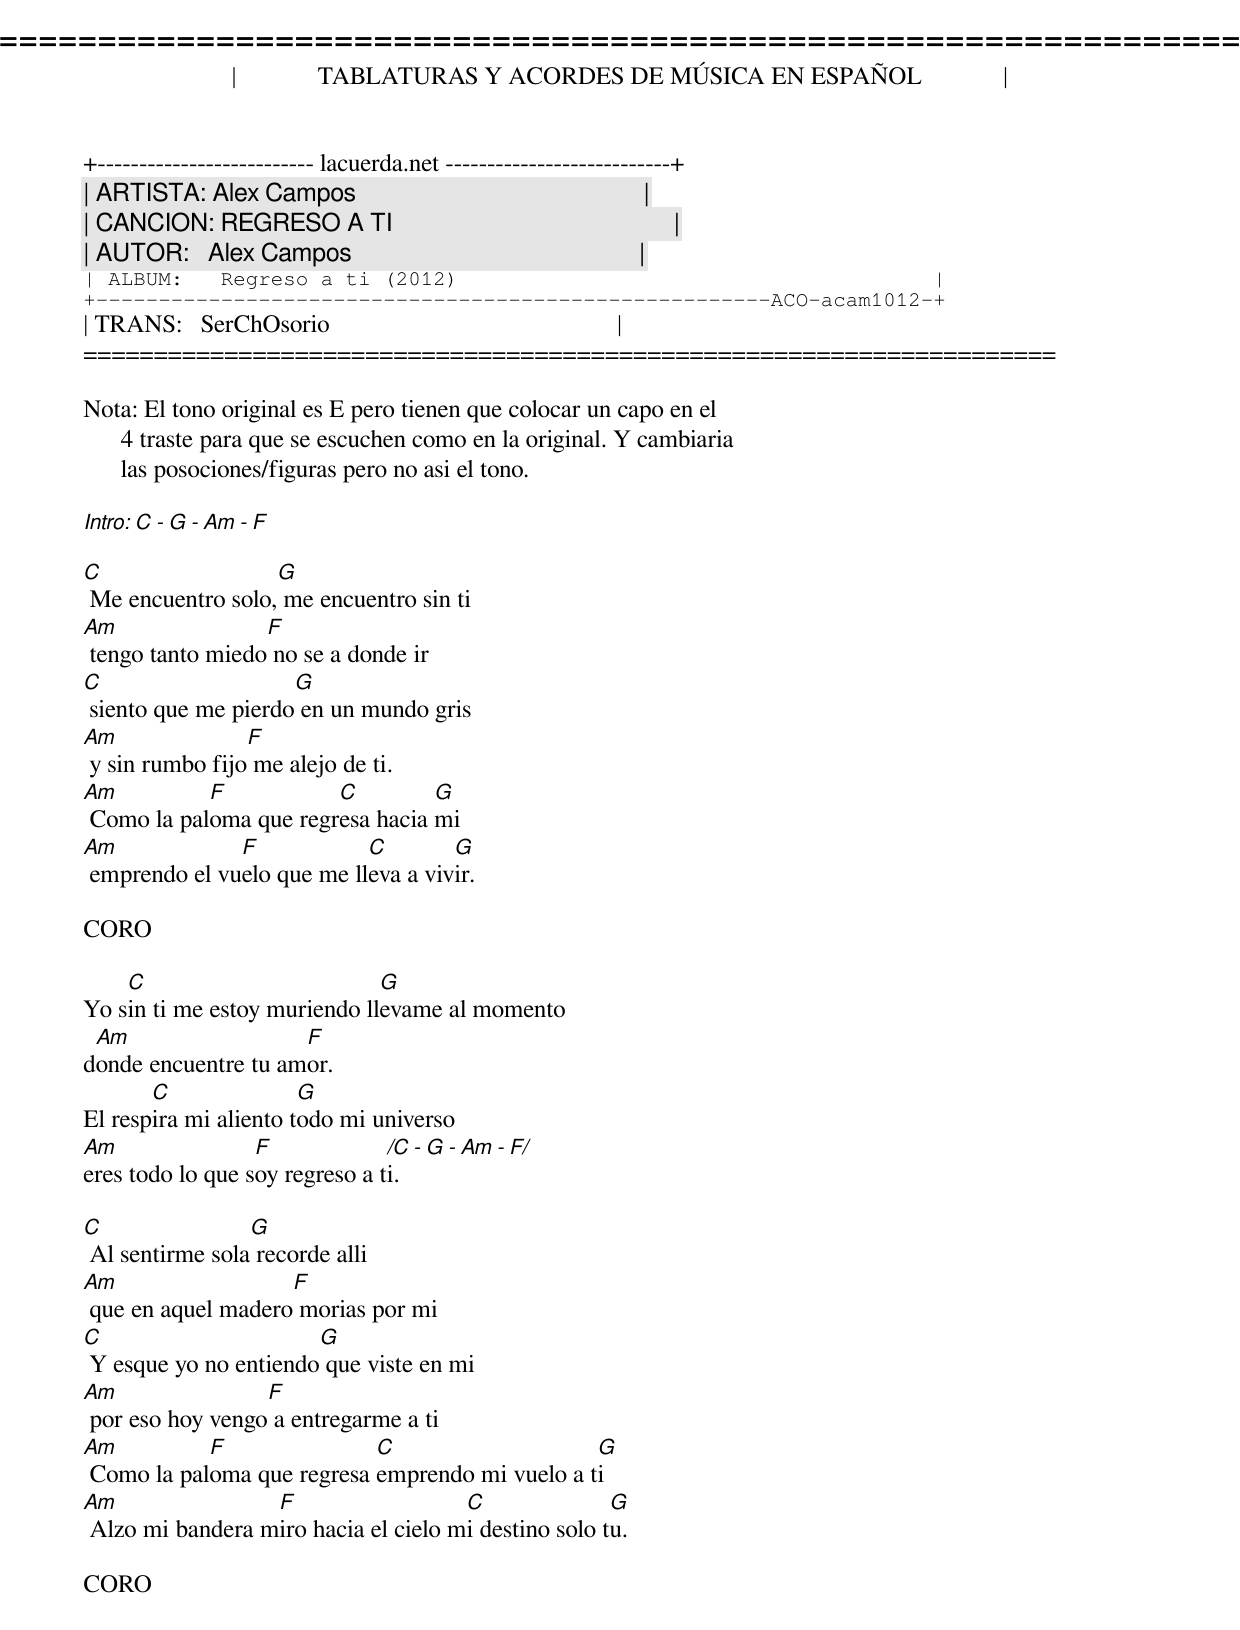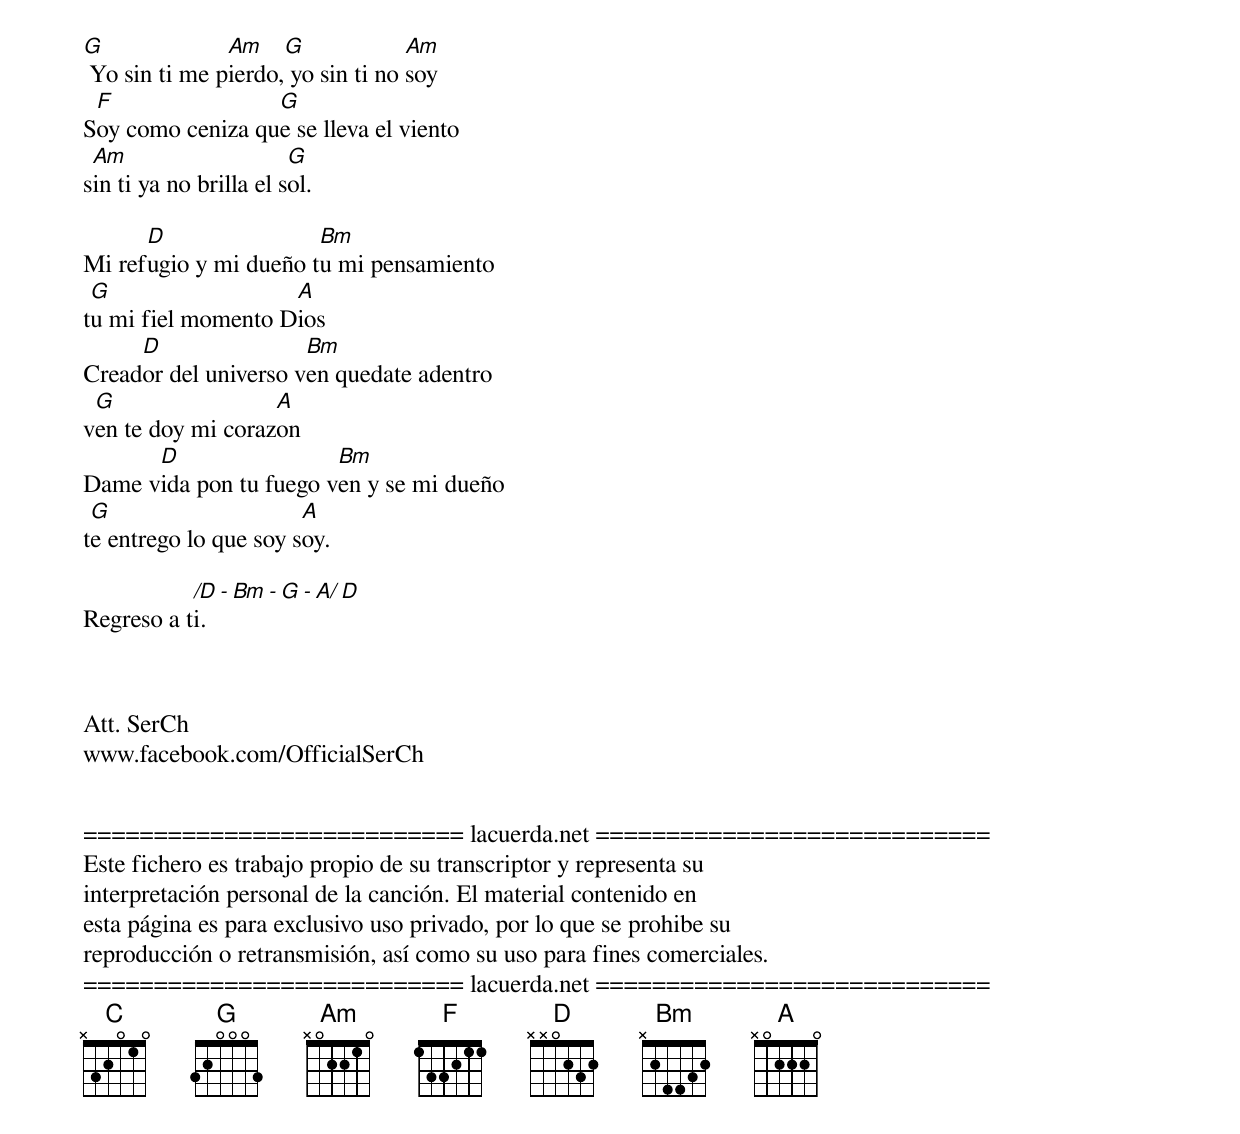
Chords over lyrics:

=====================================================================
|             TABLATURAS Y ACORDES DE MÚSICA EN ESPAÑOL             |
+-------------------------- lacuerda.net ---------------------------+
| ARTISTA: Alex Campos                                              |
| CANCION: REGRESO A TI                                             |
| AUTOR:   Alex Campos                                              |
| ALBUM:   Regreso a ti (2012)                                      |
+------------------------------------------------------ACO-acam1012-+
| TRANS:   SerChOsorio                                              |
=====================================================================

Nota: El tono original es E pero tienen que colocar un capo en el
      4 traste para que se escuchen como en la original. Y cambiaria
      las posociones/figuras pero no asi el tono.

Intro: C - G - Am - F

C                  G
 Me encuentro solo, me encuentro sin ti
Am                F
 tengo tanto miedo no se a donde ir
C                    G
 siento que me pierdo en un mundo gris
Am               F
 y sin rumbo fijo me alejo de ti.
Am          F           C         G
 Como la paloma que regresa hacia mi
Am             F            C        G
 emprendo el vuelo que me lleva a vivir.

CORO

    C                         G
Yo sin ti me estoy muriendo llevame al momento
 Am                  F
donde encuentre tu amor.
       C               G
El respira mi aliento todo mi universo
Am                F             /C - G - Am - F/
eres todo lo que soy regreso a ti.

C                G
 Al sentirme sola recorde alli
Am                  F
 que en aquel madero morias por mi
C                      G
 Y esque yo no entiendo que viste en mi
Am                F
 por eso hoy vengo a entregarme a ti
Am          F               C                    G
 Como la paloma que regresa emprendo mi vuelo a ti
Am                F                   C               G
 Alzo mi bandera miro hacia el cielo mi destino solo tu.

CORO

G              Am    G             Am
 Yo sin ti me pierdo, yo sin ti no soy
 F                G
Soy como ceniza que se lleva el viento
 Am                     G
sin ti ya no brilla el sol.

      D                Bm
Mi refugio y mi dueño tu mi pensamiento
 G                  A
tu mi fiel momento Dios
     D                Bm
Creador del universo ven quedate adentro
 G                 A
ven te doy mi corazon
      D                 Bm
Dame vida pon tu fuego ven y se mi dueño
 G                     A
te entrego lo que soy soy.

           /D - Bm - G - A/ D
Regreso a ti.

Cuerda--] 123456
       C: 31023X
       G: 330023


Att. SerCh
www.facebook.com/OfficialSerCh


=========================== lacuerda.net ============================
Este fichero es trabajo propio de su transcriptor y representa su
interpretación personal de la canción. El material contenido en
esta página es para exclusivo uso privado, por lo que se prohibe su
reproducción o retransmisión, así como su uso para fines comerciales.
=========================== lacuerda.net ============================
